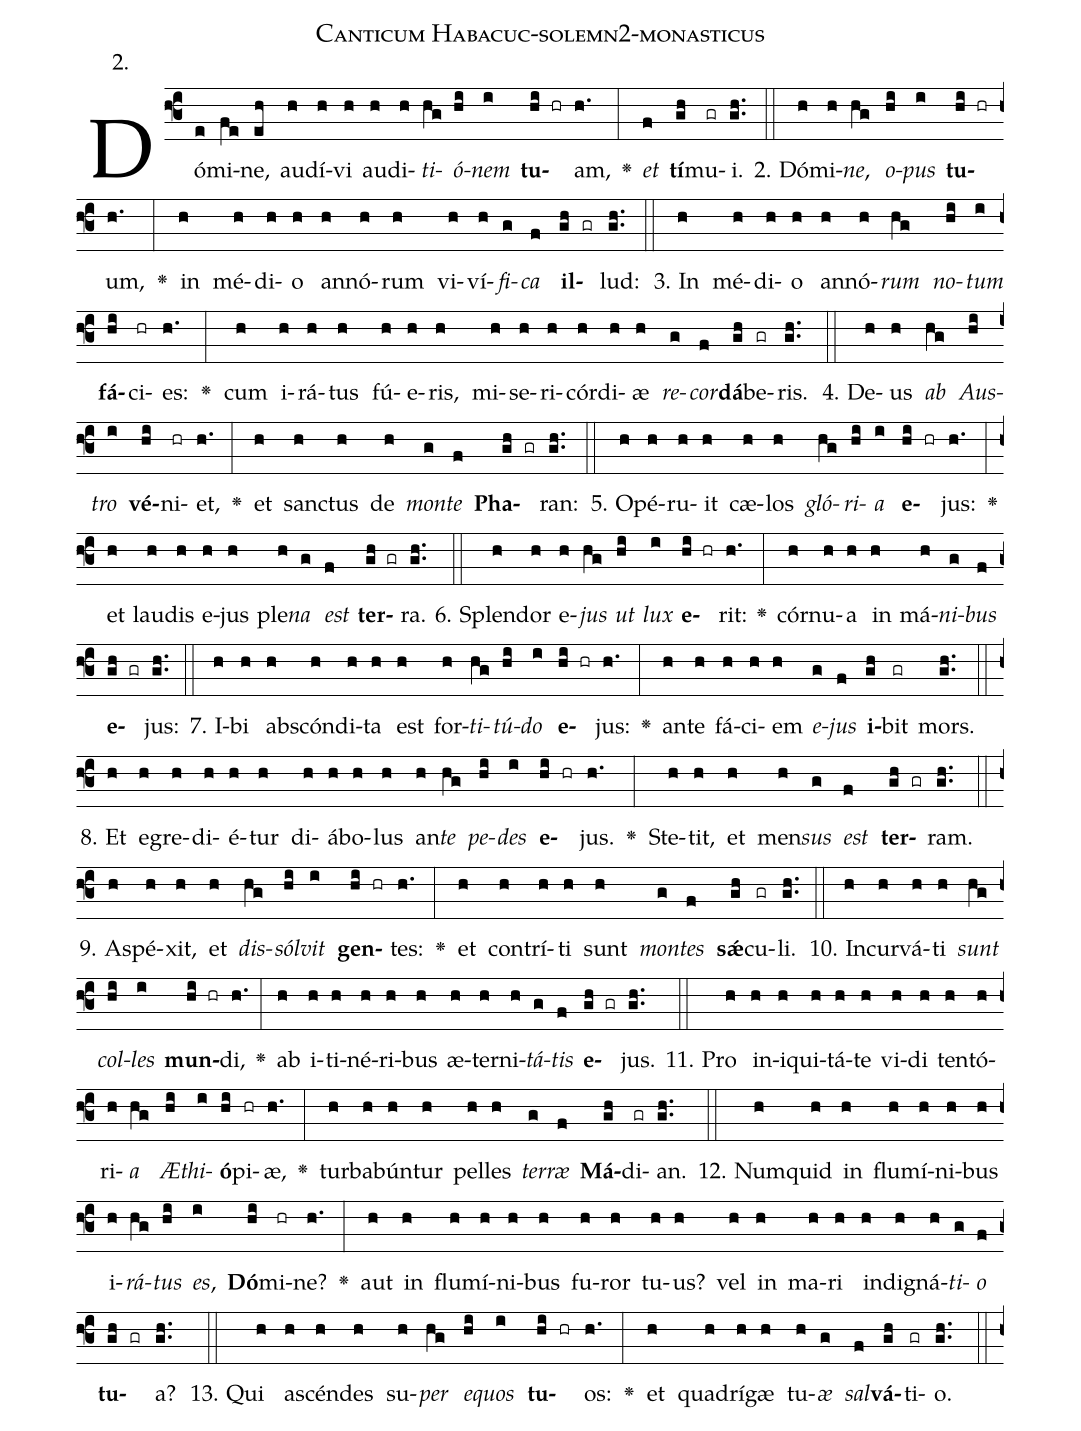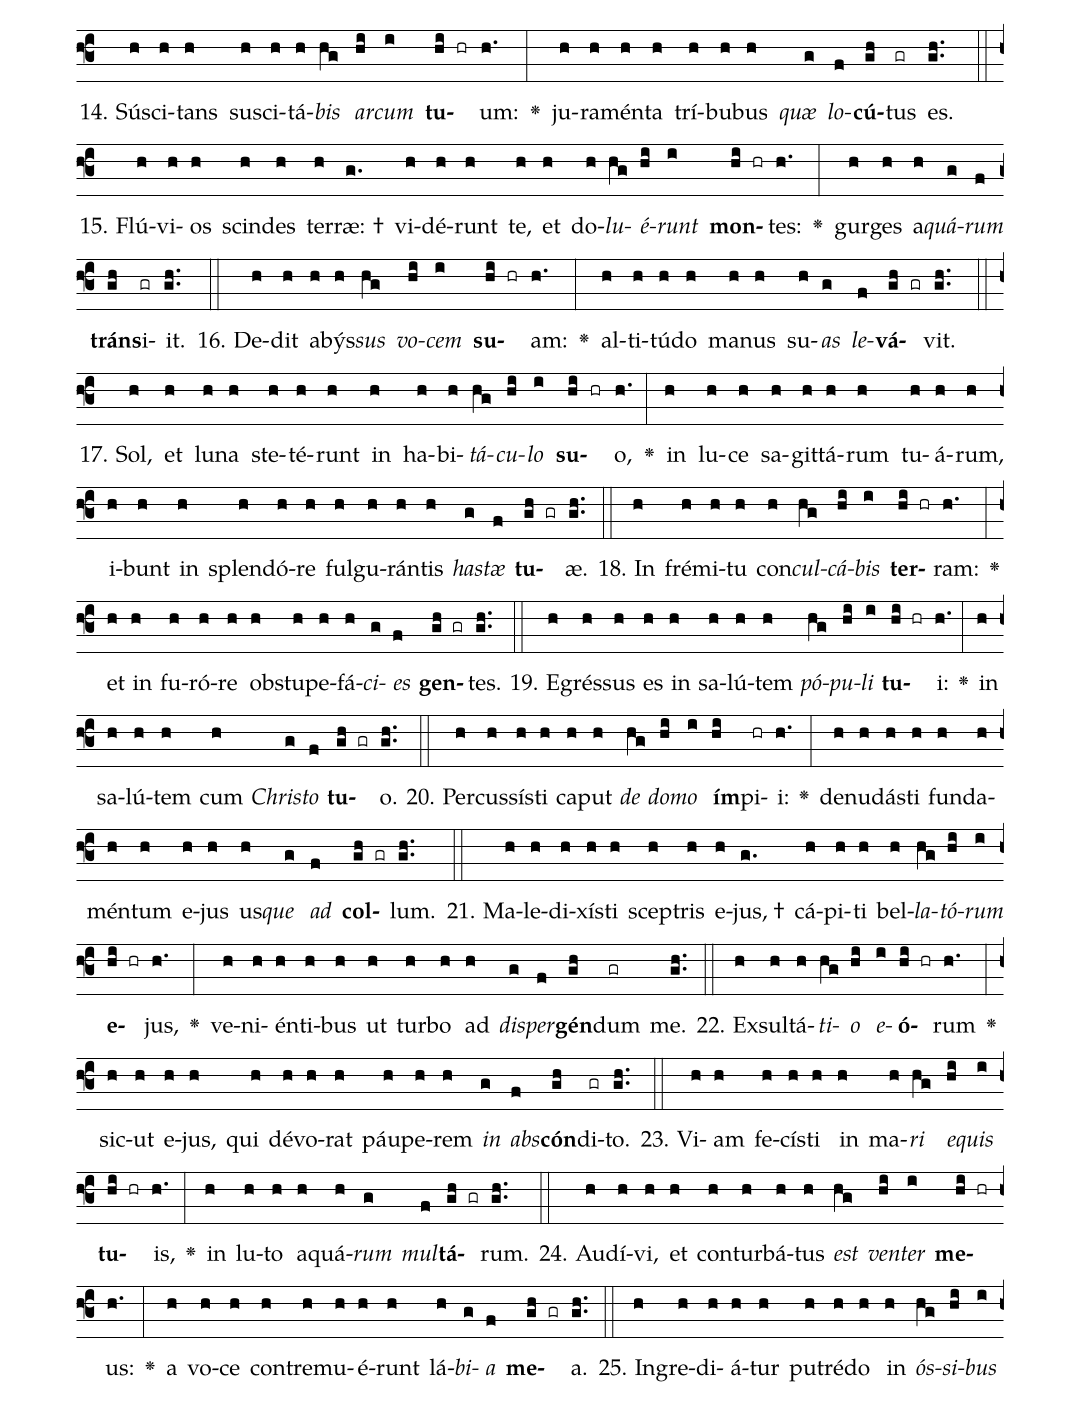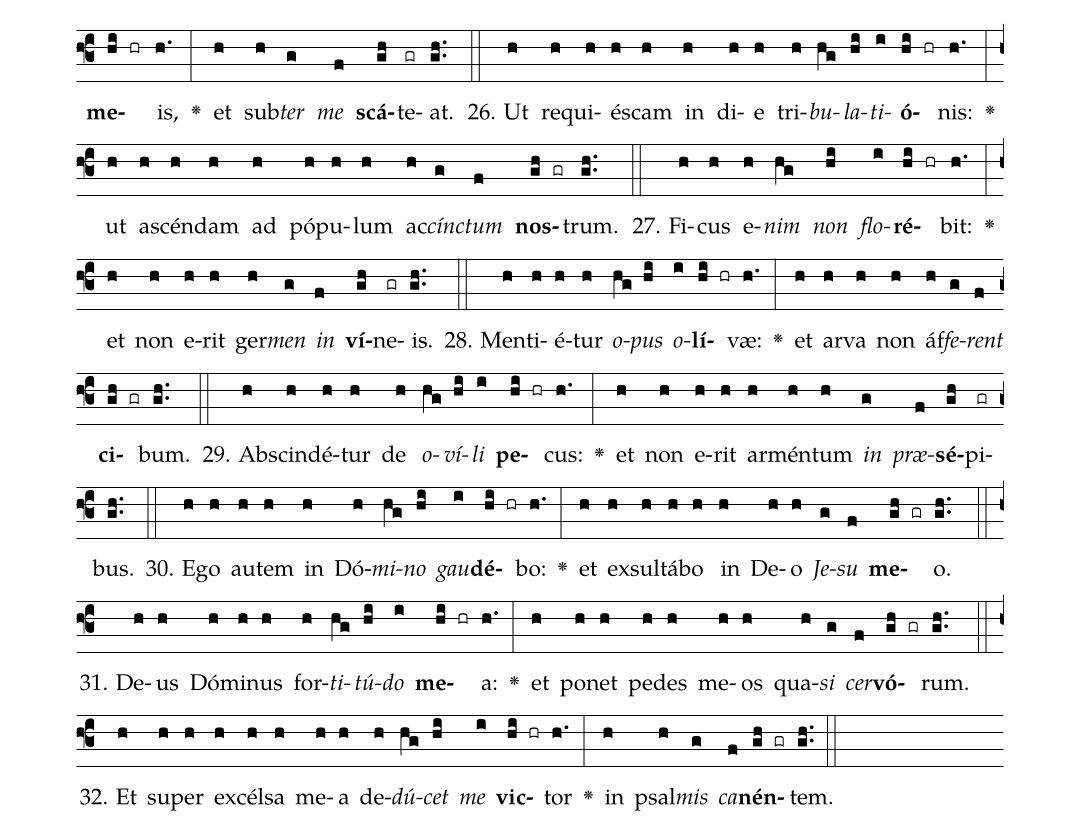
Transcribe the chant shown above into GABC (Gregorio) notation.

name: Canticum Habacuc-solemn2-monasticus;
annotation: 2.;
%%
(f3)Dó(e)mi(fe)ne,(eh) au(h)dí(h)vi(h) au(h)di(h)<i>ti</i>(hg)<i>ó</i>(hi)<i>nem</i>(i) <b>tu</b>(hi hr)am,(h.) <v>\greheightstar</v>(:) <i>et</i>(f) <b>tí</b>(gh)mu(gr)i.(gh..) (::)
2. Dó(h)mi(h)<i>ne</i>,(hg) <i>o</i>(hi)<i>pus</i>(i) <b>tu</b>(hi hr)um,(h.) <v>\greheightstar</v>(:) in(h) mé(h)di(h)o(h) an(h)nó(h)rum(h) vi(h)ví(h)<i>fi</i>(g)<i>ca</i>(f) <b>il</b>(gh gr)lud:(gh..) (::)
3. In(h) mé(h)di(h)o(h) an(h)nó(h)<i>rum</i>(hg) <i>no</i>(hi)<i>tum</i>(i) <b>fá</b>(hi)ci(hr)es:(h.) <v>\greheightstar</v>(:) cum(h) i(h)rá(h)tus(h) fú(h)e(h)ris,(h) mi(h)se(h)ri(h)cór(h)di(h)æ(h) <i>re</i>(g)<i>cor</i>(f)<b>dá</b>(gh)be(gr)ris.(gh..) (::)
4. De(h)us(h) <i>ab</i>(hg) <i>Aus</i>(hi)<i>tro</i>(i) <b>vé</b>(hi)ni(hr)et,(h.) <v>\greheightstar</v>(:) et(h) sanc(h)tus(h) de(h) <i>mon</i>(g)<i>te</i>(f) <b>Pha</b>(gh gr)ran:(gh..) (::)
5. O(h)pé(h)ru(h)it(h) cæ(h)los(h) <i>gló</i>(hg)<i>ri</i>(hi)<i>a</i>(i) <b>e</b>(hi hr)jus:(h.) <v>\greheightstar</v>(:) et(h) lau(h)dis(h) e(h)jus(h) ple(h)<i>na</i>(g) <i>est</i>(f) <b>ter</b>(gh gr)ra.(gh..) (::)
6. Splen(h)dor(h) e(h)<i>jus</i>(hg) <i>ut</i>(hi) <i>lux</i>(i) <b>e</b>(hi hr)rit:(h.) <v>\greheightstar</v>(:) cór(h)nu(h)a(h) in(h) má(h)<i>ni</i>(g)<i>bus</i>(f) <b>e</b>(gh gr)jus:(gh..) (::)
7. I(h)bi(h) abs(h)cón(h)di(h)ta(h) est(h) for(h)<i>ti</i>(hg)<i>tú</i>(hi)<i>do</i>(i) <b>e</b>(hi hr)jus:(h.) <v>\greheightstar</v>(:) an(h)te(h) fá(h)ci(h)em(h) <i>e</i>(g)<i>jus</i>(f) <b>i</b>(gh)bit(gr) mors.(gh..) (::)
8. Et(h) e(h)gre(h)di(h)é(h)tur(h) di(h)á(h)bo(h)lus(h) an(h)<i>te</i>(hg) <i>pe</i>(hi)<i>des</i>(i) <b>e</b>(hi hr)jus.(h.) <v>\greheightstar</v>(:) Ste(h)tit,(h) et(h) men(h)<i>sus</i>(g) <i>est</i>(f) <b>ter</b>(gh gr)ram.(gh..) (::)
9. A(h)spé(h)xit,(h) et(h) <i>dis</i>(hg)<i>sól</i>(hi)<i>vit</i>(i) <b>gen</b>(hi hr)tes:(h.) <v>\greheightstar</v>(:) et(h) con(h)trí(h)ti(h) sunt(h) <i>mon</i>(g)<i>tes</i>(f) <b>sǽ</b>(gh)cu(gr)li.(gh..) (::)
10. In(h)cur(h)vá(h)ti(h) <i>sunt</i>(hg) <i>col</i>(hi)<i>les</i>(i) <b>mun</b>(hi hr)di,(h.) <v>\greheightstar</v>(:) ab(h) i(h)ti(h)né(h)ri(h)bus(h) æ(h)ter(h)ni(h)<i>tá</i>(g)<i>tis</i>(f) <b>e</b>(gh gr)jus.(gh..) (::)
11. Pro(h) in(h)i(h)qui(h)tá(h)te(h) vi(h)di(h) ten(h)tó(h)ri(h)<i>a</i>(hg) <i>Æ</i>(hi)<i>thi</i>(i)<b>ó</b>(hi)pi(hr)æ,(h.) <v>\greheightstar</v>(:) tur(h)ba(h)bún(h)tur(h) pel(h)les(h) <i>ter</i>(g)<i>ræ</i>(f) <b>Má</b>(gh)di(gr)an.(gh..) (::)
12. Num(h)quid(h) in(h) flu(h)mí(h)ni(h)bus(h) i(h)<i>rá</i>(hg)<i>tus</i>(hi) <i>es</i>,(i) <b>Dó</b>(hi)mi(hr)ne?(h.) <v>\greheightstar</v>(:) aut(h) in(h) flu(h)mí(h)ni(h)bus(h) fu(h)ror(h) tu(h)us?(h) vel(h) in(h) ma(h)ri(h) in(h)di(h)gná(h)<i>ti</i>(g)<i>o</i>(f) <b>tu</b>(gh gr)a?(gh..) (::)
13. Qui(h) a(h)scén(h)des(h) su(h)<i>per</i>(hg) <i>e</i>(hi)<i>quos</i>(i) <b>tu</b>(hi hr)os:(h.) <v>\greheightstar</v>(:) et(h) qua(h)drí(h)gæ(h) tu(h)<i>æ</i>(g) <i>sal</i>(f)<b>vá</b>(gh)ti(gr)o.(gh..) (::)
14. Sú(h)sci(h)tans(h) su(h)sci(h)tá(h)<i>bis</i>(hg) <i>ar</i>(hi)<i>cum</i>(i) <b>tu</b>(hi hr)um:(h.) <v>\greheightstar</v>(:) ju(h)ra(h)mén(h)ta(h) trí(h)bu(h)bus(h) <i>quæ</i>(g) <i>lo</i>(f)<b>cú</b>(gh)tus(gr) es.(gh..) (::)
15. Flú(h)vi(h)os(h) scin(h)des(h) ter(h)ræ: †(g.) vi(h)dé(h)runt(h) te,(h) et(h) do(h)<i>lu</i>(hg)<i>é</i>(hi)<i>runt</i>(i) <b>mon</b>(hi hr)tes:(h.) <v>\greheightstar</v>(:) gur(h)ges(h) a(h)<i>quá</i>(g)<i>rum</i>(f) <b>tráns</b>(gh)i(gr)it.(gh..) (::)
16. De(h)dit(h) a(h)býs(h)<i>sus</i>(hg) <i>vo</i>(hi)<i>cem</i>(i) <b>su</b>(hi hr)am:(h.) <v>\greheightstar</v>(:) al(h)ti(h)tú(h)do(h) ma(h)nus(h) su(h)<i>as</i>(g) <i>le</i>(f)<b>vá</b>(gh gr)vit.(gh..) (::)
17. Sol,(h) et(h) lu(h)na(h) ste(h)té(h)runt(h) in(h) ha(h)bi(h)<i>tá</i>(hg)<i>cu</i>(hi)<i>lo</i>(i) <b>su</b>(hi hr)o,(h.) <v>\greheightstar</v>(:) in(h) lu(h)ce(h) sa(h)git(h)tá(h)rum(h) tu(h)á(h)rum,(h) i(h)bunt(h) in(h) splen(h)dó(h)re(h) ful(h)gu(h)rán(h)tis(h) <i>has</i>(g)<i>tæ</i>(f) <b>tu</b>(gh gr)æ.(gh..) (::)
18. In(h) fré(h)mi(h)tu(h) con(h)<i>cul</i>(hg)<i>cá</i>(hi)<i>bis</i>(i) <b>ter</b>(hi hr)ram:(h.) <v>\greheightstar</v>(:) et(h) in(h) fu(h)ró(h)re(h) ob(h)stu(h)pe(h)fá(h)<i>ci</i>(g)<i>es</i>(f) <b>gen</b>(gh gr)tes.(gh..) (::)
19. E(h)grés(h)sus(h) es(h) in(h) sa(h)lú(h)tem(h) <i>pó</i>(hg)<i>pu</i>(hi)<i>li</i>(i) <b>tu</b>(hi hr)i:(h.) <v>\greheightstar</v>(:) in(h) sa(h)lú(h)tem(h) cum(h) <i>Chris</i>(g)<i>to</i>(f) <b>tu</b>(gh gr)o.(gh..) (::)
20. Per(h)cus(h)sís(h)ti(h) ca(h)put(h) <i>de</i>(hg) <i>do</i>(hi)<i>mo</i>(i) <b>ím</b>(hi)pi(hr)i:(h.) <v>\greheightstar</v>(:) de(h)nu(h)dás(h)ti(h) fun(h)da(h)mén(h)tum(h) e(h)jus(h) us(h)<i>que</i>(g) <i>ad</i>(f) <b>col</b>(gh gr)lum.(gh..) (::)
21. Ma(h)le(h)di(h)xís(h)ti(h) scep(h)tris(h) e(h)jus, †(g.) cá(h)pi(h)ti(h) bel(h)<i>la</i>(hg)<i>tó</i>(hi)<i>rum</i>(i) <b>e</b>(hi hr)jus,(h.) <v>\greheightstar</v>(:) ve(h)ni(h)én(h)ti(h)bus(h) ut(h) tur(h)bo(h) ad(h) <i>di</i>(g)<i>sper</i>(f)<b>gén</b>(gh)dum(gr) me.(gh..) (::)
22. Ex(h)sul(h)tá(h)<i>ti</i>(hg)<i>o</i>(hi) <i>e</i>(i)<b>ó</b>(hi hr)rum(h.) <v>\greheightstar</v>(:) sic(h)ut(h) e(h)jus,(h) qui(h) dé(h)vo(h)rat(h) páu(h)pe(h)rem(h) <i>in</i>(g) <i>abs</i>(f)<b>cón</b>(gh)di(gr)to.(gh..) (::)
23. Vi(h)am(h) fe(h)cís(h)ti(h) in(h) ma(h)<i>ri</i>(hg) <i>e</i>(hi)<i>quis</i>(i) <b>tu</b>(hi hr)is,(h.) <v>\greheightstar</v>(:) in(h) lu(h)to(h) a(h)quá(h)<i>rum</i>(g) <i>mul</i>(f)<b>tá</b>(gh gr)rum.(gh..) (::)
24. Au(h)dí(h)vi,(h) et(h) con(h)tur(h)bá(h)tus(h) <i>est</i>(hg) <i>ven</i>(hi)<i>ter</i>(i) <b>me</b>(hi hr)us:(h.) <v>\greheightstar</v>(:) a(h) vo(h)ce(h) con(h)tre(h)mu(h)é(h)runt(h) lá(h)<i>bi</i>(g)<i>a</i>(f) <b>me</b>(gh gr)a.(gh..) (::)
25. In(h)gre(h)di(h)á(h)tur(h) pu(h)tré(h)do(h) in(h) <i>ós</i>(hg)<i>si</i>(hi)<i>bus</i>(i) <b>me</b>(hi hr)is,(h.) <v>\greheightstar</v>(:) et(h) sub(h)<i>ter</i>(g) <i>me</i>(f) <b>scá</b>(gh)te(gr)at.(gh..) (::)
26. Ut(h) re(h)qui(h)és(h)cam(h) in(h) di(h)e(h) tri(h)<i>bu</i>(hg)<i>la</i>(hi)<i>ti</i>(i)<b>ó</b>(hi hr)nis:(h.) <v>\greheightstar</v>(:) ut(h) a(h)scén(h)dam(h) ad(h) pó(h)pu(h)lum(h) ac(h)<i>cínc</i>(g)<i>tum</i>(f) <b>nos</b>(gh gr)trum.(gh..) (::)
27. Fi(h)cus(h) e(h)<i>nim</i>(hg) <i>non</i>(hi) <i>flo</i>(i)<b>ré</b>(hi hr)bit:(h.) <v>\greheightstar</v>(:) et(h) non(h) e(h)rit(h) ger(h)<i>men</i>(g) <i>in</i>(f) <b>ví</b>(gh)ne(gr)is.(gh..) (::)
28. Men(h)ti(h)é(h)tur(h) <i>o</i>(hg)<i>pus</i>(hi) <i>o</i>(i)<b>lí</b>(hi hr)væ:(h.) <v>\greheightstar</v>(:) et(h) ar(h)va(h) non(h) áf(h)<i>fe</i>(g)<i>rent</i>(f) <b>ci</b>(gh gr)bum.(gh..) (::)
29. Ab(h)scin(h)dé(h)tur(h) de(h) <i>o</i>(hg)<i>ví</i>(hi)<i>li</i>(i) <b>pe</b>(hi hr)cus:(h.) <v>\greheightstar</v>(:) et(h) non(h) e(h)rit(h) ar(h)mén(h)tum(h) <i>in</i>(g) <i>præ</i>(f)<b>sé</b>(gh)pi(gr)bus.(gh..) (::)
30. E(h)go(h) au(h)tem(h) in(h) Dó(h)<i>mi</i>(hg)<i>no</i>(hi) <i>gau</i>(i)<b>dé</b>(hi hr)bo:(h.) <v>\greheightstar</v>(:) et(h) ex(h)sul(h)tá(h)bo(h) in(h) De(h)o(h) <i>Je</i>(g)<i>su</i>(f) <b>me</b>(gh gr)o.(gh..) (::)
31. De(h)us(h) Dó(h)mi(h)nus(h) for(h)<i>ti</i>(hg)<i>tú</i>(hi)<i>do</i>(i) <b>me</b>(hi hr)a:(h.) <v>\greheightstar</v>(:) et(h) po(h)net(h) pe(h)des(h) me(h)os(h) qua(h)<i>si</i>(g) <i>cer</i>(f)<b>vó</b>(gh gr)rum.(gh..) (::)
32. Et(h) su(h)per(h) ex(h)cél(h)sa(h) me(h)a(h) de(h)<i>dú</i>(hg)<i>cet</i>(hi) <i>me</i>(i) <b>vic</b>(hi hr)tor(h.) <v>\greheightstar</v>(:) in(h) psal(h)<i>mis</i>(g) <i>ca</i>(f)<b>nén</b>(gh gr)tem.(gh..) (::)
